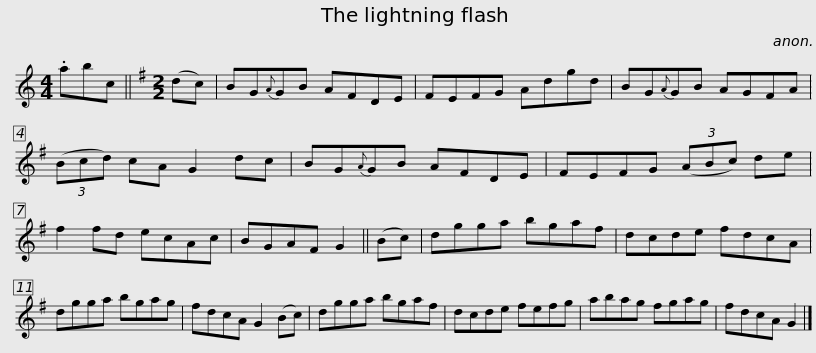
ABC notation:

X:1
L:1/8
M:4/4
I:linebreak $
K:C
V:1 treble
V:1
 .abc ||[K:G][M:2/2] (dc) | BG{A}GB AFDE | FEFG Adgd | BG{A}GB AGFA | %5
 (3(Bcd) cA G2 dc |$ BG{A}GB AFDE | FEFG (3(ABc) de | f2 fd ecAc | BGAF G2 || %10
 (Bc) | dgga bgaf |$ dcde fdcA | dgga bgag | fdcA G2 (Bc) | %15
 dgga bgaf | dcde fefg |$ abag fgag | fdcA G2 |] %19
